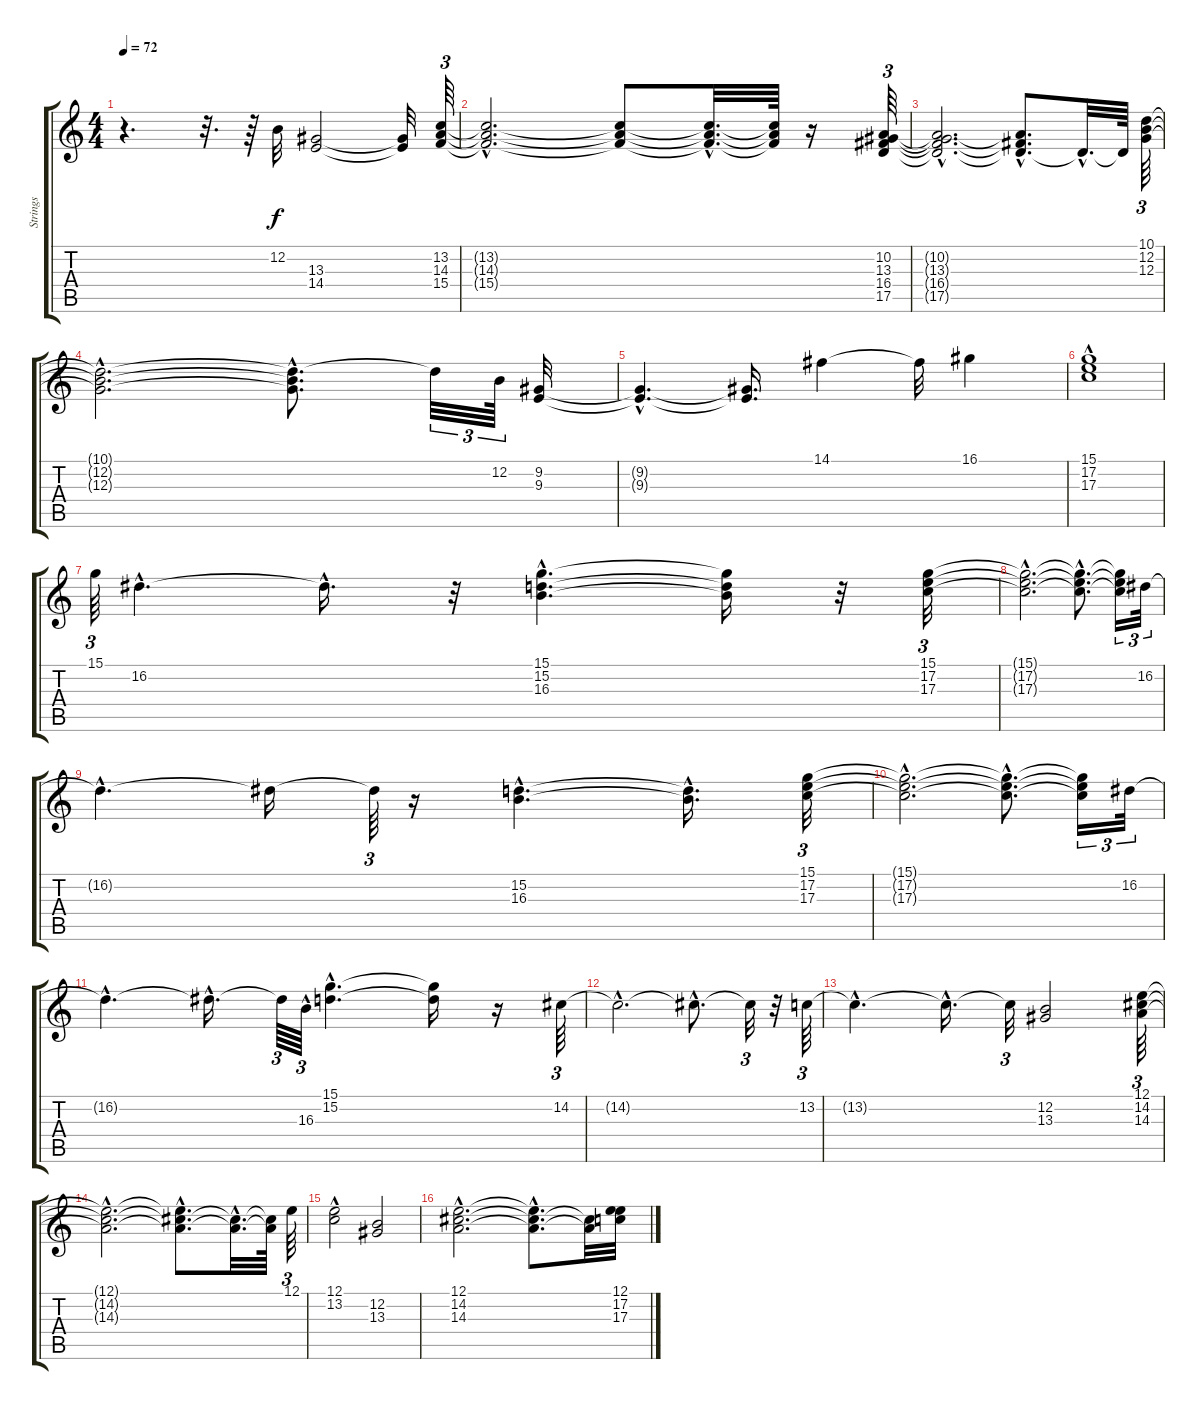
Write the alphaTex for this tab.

\track ("Strings" "Strings") {instrument synthstrings1}
\staff {score tabs}
\tuning (E4 B3 G3 D3 A2 E2) {hide}
\ts (4 4)
\tempo 72
\clef g2
\ks c
r.4{d dy f} r.32{d} r.64 12.2.32 (13.3 14.4).2 (13.3{t} 14.4{t}).32 (13.2 14.3 15.4).64{tu (3 2)} |
(13.2{hac t} 14.3{hac t} 15.4{hac t}).2{d} (13.2{t} 14.3{t} 15.4{t}).8 (13.2{hac t} 14.3{hac t} 15.4{hac t}).32{d} (13.2{t} 14.3{t} 15.4{t}).64 r.16 (10.2 13.3 16.4 17.5).64{tu (3 2)} |
(10.2{hac t} 13.3{t} 16.4{hac t} 17.5{hac t}).2{d} (10.2{t} 16.4{t} 17.5{hac t}).8{d} 17.5{hac t}.32{d} 17.5{t}.64 (10.1 12.2 12.3).64{tu (3 2)} |
(10.1{hac t} 12.2{hac t} 12.3{hac t}).2{d} (10.1{hac t} 12.2{t} 12.3{t}).8{d} 10.1{t}.32{tu (3 2)} 12.2.64{tu (3 2)} (9.2 9.3).32 |
(9.2{hac t} 9.3{hac t}).4{d} (9.2{t} 9.3{t}).16{d} 14.1.4 14.1{t}.32 16.1.4 |
(15.1{hac} 17.2{hac} 17.3).1 |
15.1.64{tu (3 2)} 16.2{hac}.4{d} 16.2{hac t}.16{d} r.32 (15.1{hac} 15.2{hac} 16.3{hac}).4{d} (15.1{t} 15.2{t} 16.3{t}).16 r.32 (15.1 17.2 17.3).32{tu (3 2)} |
(15.1{hac t} 17.2{hac t} 17.3{hac t}).2{d} (15.1{hac t} 17.2{hac t} 17.3{hac t}).8{d} (15.1{t} 17.2{t} 17.3{t}).16{tu (3 2)} 16.2.32{tu (3 2)} |
16.2{hac t}.4{d} 16.2{t}.16 16.2{t}.64{tu (3 2)} r.16 (15.2{hac} 16.3{hac}).4{d} (15.2{hac t} 16.3{hac t}).16{d} (15.1 17.2 17.3).32{tu (3 2)} |
(15.1{hac t} 17.2{hac t} 17.3{hac t}).2{d} (15.1{hac t} 17.2{hac t} 17.3{hac t}).8{d} (15.1{t} 17.2{t} 17.3{t}).16{tu (3 2)} 16.2.32{tu (3 2)} |
16.2{hac t}.4{d} 16.2{hac t}.16{d} 16.2{t}.64{tu (3 2)} 16.3{hac}.64{tu (3 2)} (15.1{hac} 15.2{hac}).4{d} (15.1{t} 15.2{t}).16 r.16 14.2.64{tu (3 2)} |
14.2{hac t}.2{d} 14.2{hac t}.8{d} 14.2{t}.32{tu (3 2)} r.32 13.2.64{tu (3 2)} |
13.2{hac t}.4{d} 13.2{hac t}.16{d} 13.2{t}.32{tu (3 2)} (12.2 13.3).2 (12.1 14.2 14.3).64{tu (3 2)} |
(12.1{hac t} 14.2{hac t} 14.3{hac t}).2{d} (12.1{t} 14.2{hac t} 14.3{hac t}).8{d} (14.2{hac t} 14.3{hac t}).32{d} (14.2{t} 14.3{t}).64 12.1.64{tu (3 2)} |
(12.1{hac} 13.2).2 (12.2 13.3).2 |
(12.1{hac} 14.2{hac} 14.3{hac}).2{d} (12.1{hac t} 14.2{hac t} 14.3{hac t}).8{d} (14.2{t} 14.3{t}).32 (12.1 17.2 17.3).32
